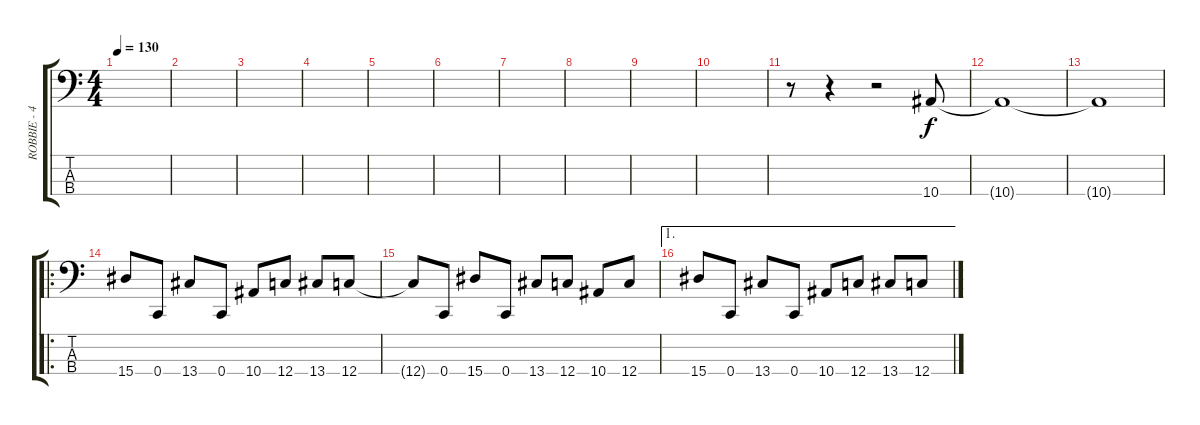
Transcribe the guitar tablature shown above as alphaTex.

\track ("ROBBIE - 4-STRING THING" "ROBBIE - 4") {instrument electricbassfinger}
\staff {score tabs}
\tuning (F2 C2 G1 C1) {hide}
\ts (4 4)
\tempo 130
\clef f4
\ks c
|
|
|
|
|
|
|
|
|
|
r.8 r.4 r.2 10.4.8 |
10.4{t}.1 |
10.4{t}.1 |
\ro
15.4.8 0.4.8 13.4.8 0.4.8 10.4.8 12.4.8 13.4.8 12.4.8 |
12.4{t}.8 0.4.8 15.4.8 0.4.8 13.4.8 12.4.8 10.4.8 12.4.8 |
\ae 1
15.4.8 0.4.8 13.4.8 0.4.8 10.4.8 12.4.8 13.4.8 12.4.8
